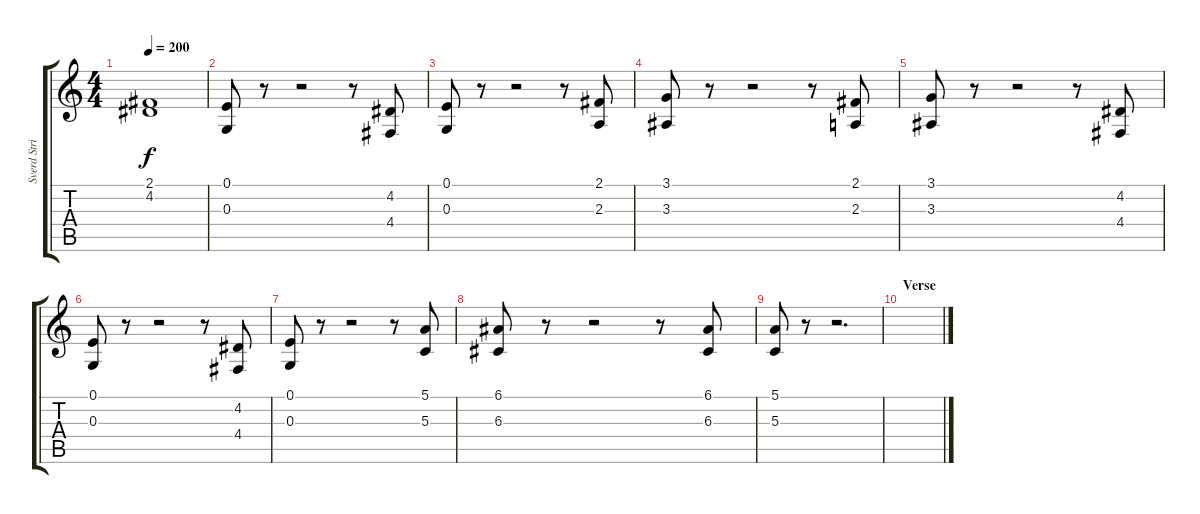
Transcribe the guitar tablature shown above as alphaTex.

\track ("Sverd Strings" "Sverd Stri") {instrument stringensemble1}
\staff {score tabs}
\tuning (E4 B3 G3 D3 A2 E2) {hide}
\ts (4 4)
\tempo 200
\clef g2
\ks c
(2.1 4.2).1{dy f} |
(0.1 0.3).8 r.8 r.2 r.8 (4.2 4.4).8 |
(0.1 0.3).8 r.8 r.2 r.8 (2.1 2.3).8 |
(3.1 3.3).8 r.8 r.2 r.8 (2.1 2.3).8 |
(3.1 3.3).8 r.8 r.2 r.8 (4.2 4.4).8 |
(0.1 0.3).8 r.8 r.2 r.8 (4.2 4.4).8 |
(0.1 0.3).8 r.8 r.2 r.8 (5.1 5.3).8 |
(6.1 6.3).8 r.8 r.2 r.8 (6.1 6.3).8 |
(5.1 5.3).8 r.8 r.2{d} |
\section ("" "Verse")
